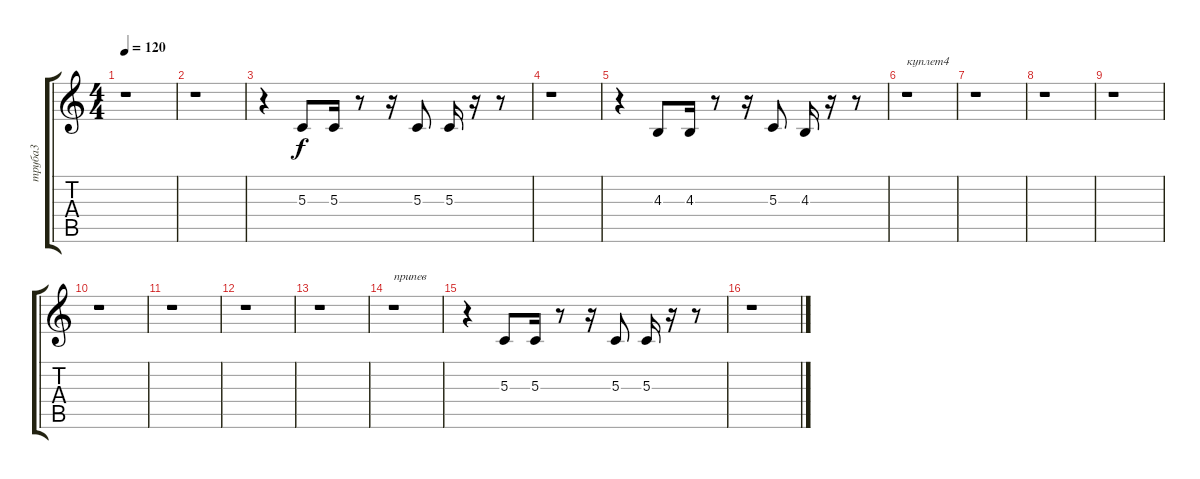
\track ("труба3" "труба3") {instrument tuba}
\staff {score tabs}
\tuning (E4 B3 G3 D3 A2 E2) {hide}
\ts (4 4)
\tempo 120
\clef g2
\ks c
r.1{dy f} |
r.1 |
r.4 5.3.8 5.3.16 r.8 r.16 5.3.8 5.3.16 r.16 r.8 |
r.1 |
r.4 4.3.8 4.3.16 r.8 r.16 5.3.8 4.3.16 r.16 r.8 |
r.1{txt "куплет4"} |
r.1 |
r.1 |
r.1 |
r.1 |
r.1 |
r.1 |
r.1 |
r.1{txt "припев"} |
r.4 5.3.8 5.3.16 r.8 r.16 5.3.8 5.3.16 r.16 r.8 |
r.1
